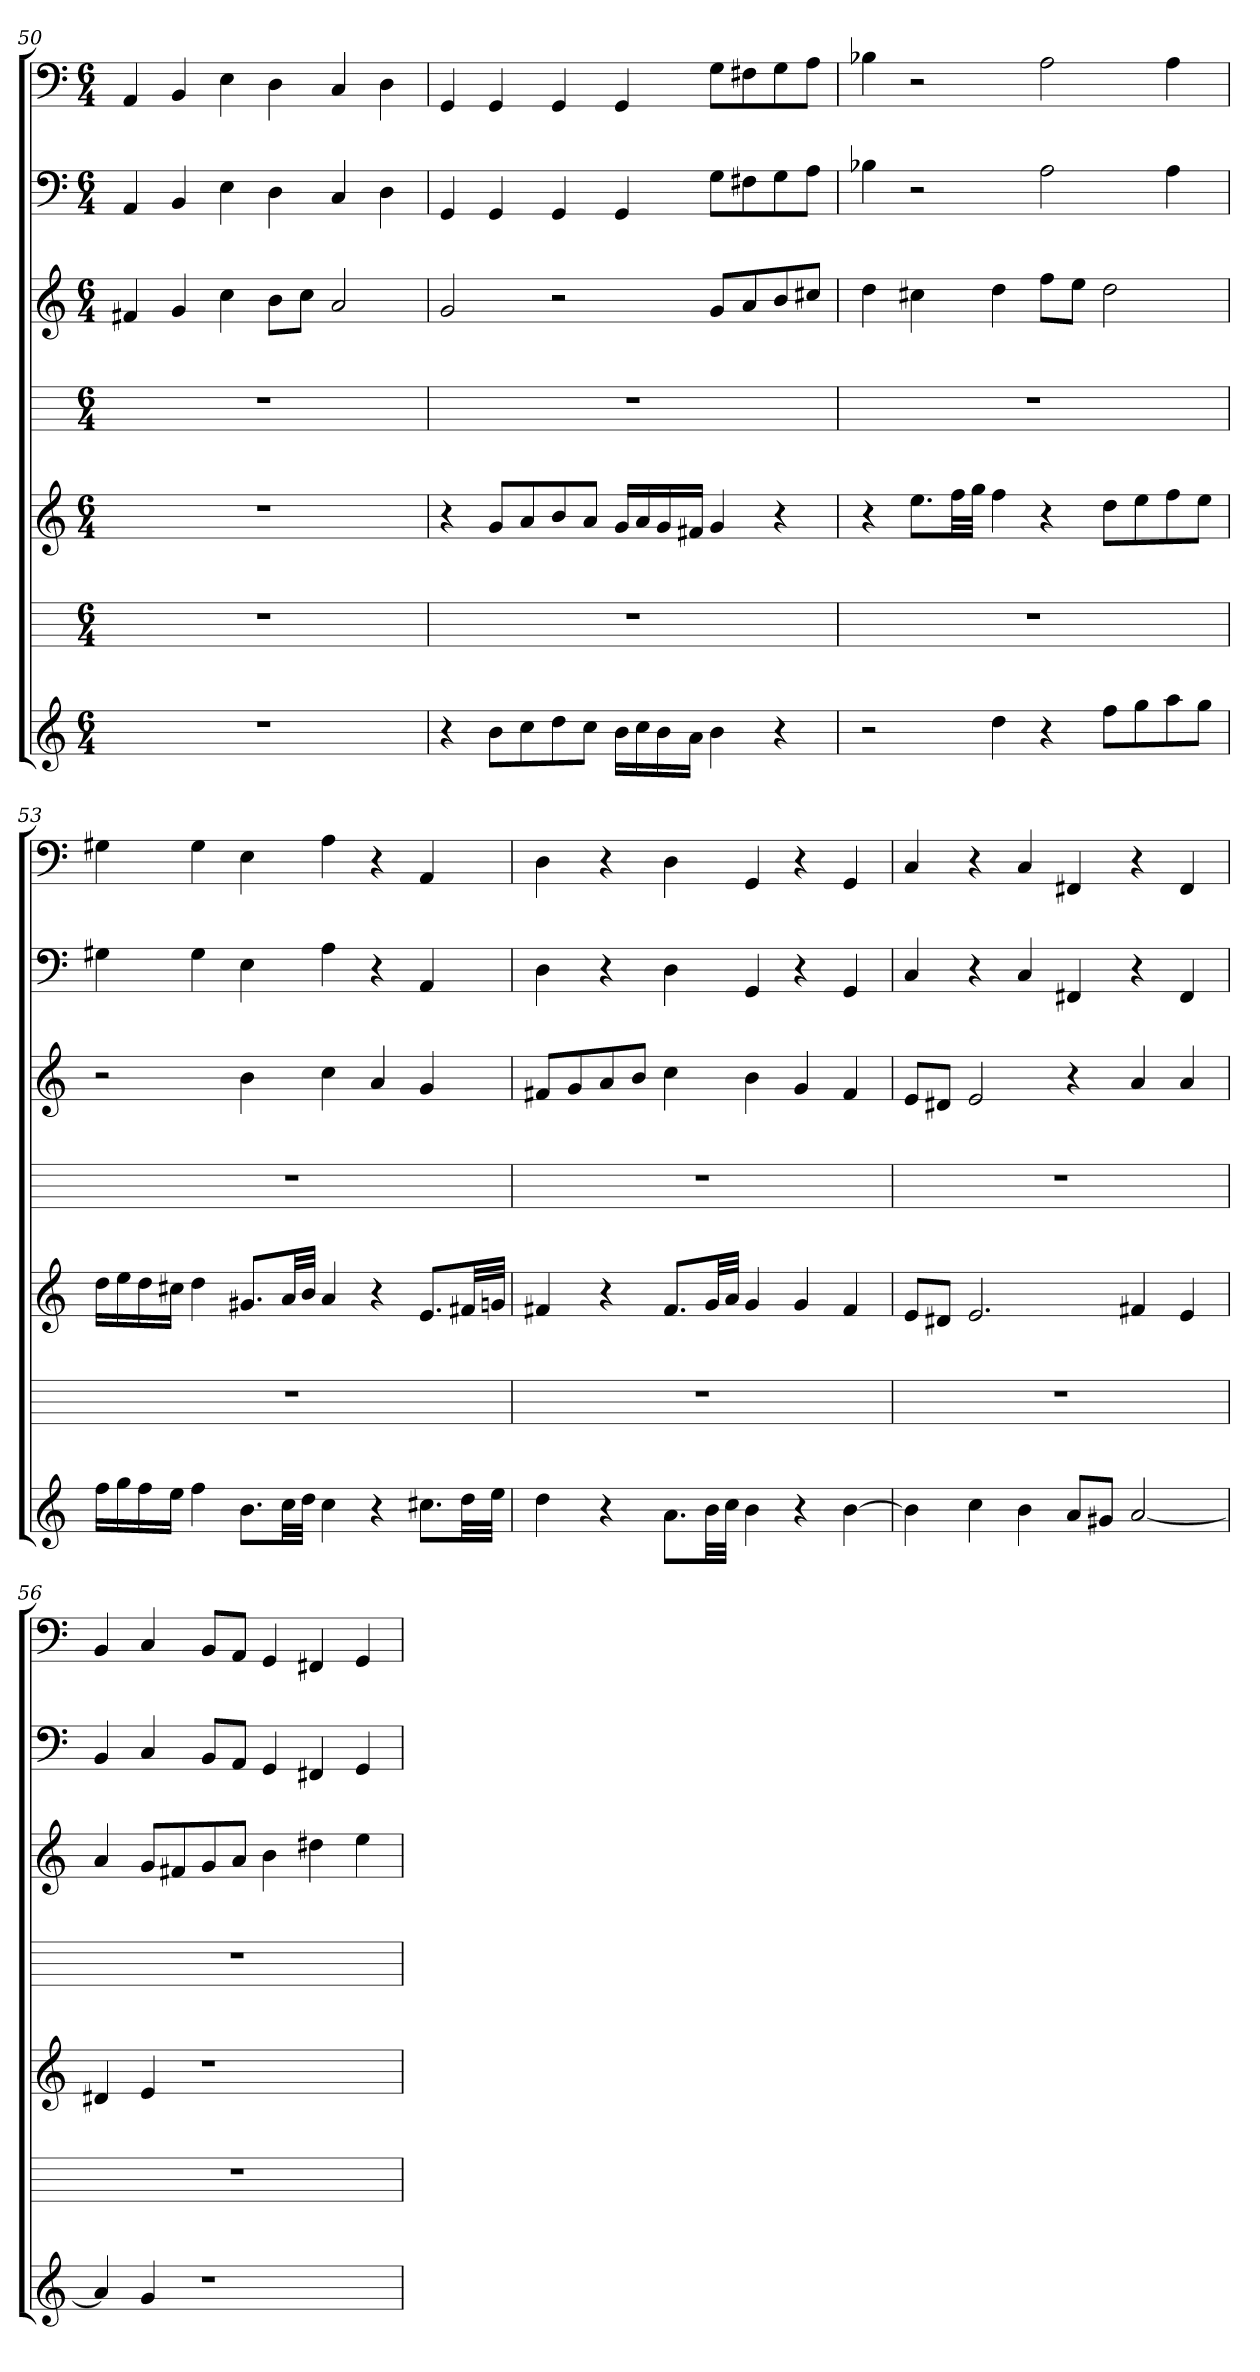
**kern	**kern	**kern	**kern	**kern	**kern	**kern
*part7	*part6	*part5	*part4	*part3	*part2	*part1
*staff7	*staff6	*staff5	*staff4	*staff3	*staff2	*staff1
*k[]	*k[]	*k[]	*k[]	*k[]	*k[]	*k[]
*a:	*a:	*a:	*a:	*a:	*a:	*a:
*M6/4	*M6/4	*M6/4	*M6/4	*M6/4	*M6/4	*M6/4
=50	=50	=50	=50	=50	=50	=50
1.r	1.r	1.r	1.r	4f#X	4AA	4AA
.	.	.	.	4g	4BB	4BB
.	.	.	.	4cc	4E	4E
.	.	.	.	8bL	4D	4D
.	.	.	.	8ccJ	.	.
.	.	.	.	2a	4C	4C
.	.	.	.	.	4D	4D
=51	=51	=51	=51	=51	=51	=51
4r	1.r	4r	1.r	2g	4GG	4GG
8bL	.	8gL	.	.	4GG	4GG
8cc	.	8a	.	.	.	.
8dd	.	8b	.	2r	4GG	4GG
8ccJ	.	8aJ	.	.	.	.
16bLL	.	16gLL	.	.	4GG	4GG
16cc	.	16a	.	.	.	.
16b	.	16g	.	.	.	.
16aJJ	.	16f#XJJ	.	.	.	.
4b	.	4g	.	8gL	8GL	8GL
.	.	.	.	8a	8F#X	8F#X
4r	.	4r	.	8b	8G	8G
.	.	.	.	8cc#XJ	8AJ	8AJ
=52	=52	=52	=52	=52	=52	=52
2r	1.r	4r	1.r	4dd	4B-X	4B-X
.	.	8.eeL	.	4cc#X	2r	2r
.	.	32ffLL	.	.	.	.
.	.	32ggJJJ	.	.	.	.
4dd	.	4ff	.	4dd	.	.
4r	.	4r	.	8ffL	2A	2A
.	.	.	.	8eeJ	.	.
8ffL	.	8ddL	.	2dd	.	.
8gg	.	8ee	.	.	.	.
8aa	.	8ff	.	.	4A	4A
8ggJ	.	8eeJ	.	.	.	.
=53	=53	=53	=53	=53	=53	=53
16ffLL	1.r	16ddLL	1.r	2r	4G#X	4G#X
16gg	.	16ee	.	.	.	.
16ff	.	16dd	.	.	.	.
16eeJJ	.	16cc#XJJ	.	.	.	.
4ff	.	4dd	.	.	4G#	4G#
8.bL	.	8.g#XL	.	4b	4E	4E
32ccLL	.	32aLL	.	.	.	.
32ddJJJ	.	32bJJJ	.	.	.	.
4cc	.	4a	.	4cc	4A	4A
4r	.	4r	.	4a	4r	4r
8.cc#XL	.	8.eL	.	4g	4AA	4AA
32ddLL	.	32f#XLL	.	.	.	.
32eeJJJ	.	32gnJJJ	.	.	.	.
=54	=54	=54	=54	=54	=54	=54
4dd	1.r	4f#X	1.r	8f#XL	4D	4D
.	.	.	.	8g	.	.
4r	.	4r	.	8a	4r	4r
.	.	.	.	8bJ	.	.
8.aL	.	8.f#L	.	4cc	4D	4D
32bLL	.	32gLL	.	.	.	.
32ccJJJ	.	32aJJJ	.	.	.	.
4b	.	4g	.	4b	4GG	4GG
4r	.	4g	.	4g	4r	4r
[4b	.	4f#	.	4f#	4GG	4GG
=55	=55	=55	=55	=55	=55	=55
4b]	1.r	8eL	1.r	8eL	4C	4C
.	.	8d#XJ	.	8d#XJ	.	.
4cc	.	2.e	.	2e	4r	4r
4b	.	.	.	.	4C	4C
8aL	.	.	.	4r	4FF#X	4FF#X
8g#XJ	.	.	.	.	.	.
[2a	.	4f#X	.	4a	4r	4r
.	.	4e	.	4a	4FF#	4FF#
=56	=56	=56	=56	=56	=56	=56
4a]	1.r	4d#X	1.r	4a	4BB	4BB
4g	.	4e	.	8gL	4C	4C
.	.	.	.	8f#X	.	.
1r	.	1r	.	8g	8BBL	8BBL
.	.	.	.	8aJ	8AAJ	8AAJ
.	.	.	.	4b	4GG	4GG
.	.	.	.	4dd#X	4FF#X	4FF#X
.	.	.	.	4ee	4GG	4GG
=	=	=	=	=	=	=
*-	*-	*-	*-	*-	*-	*-
